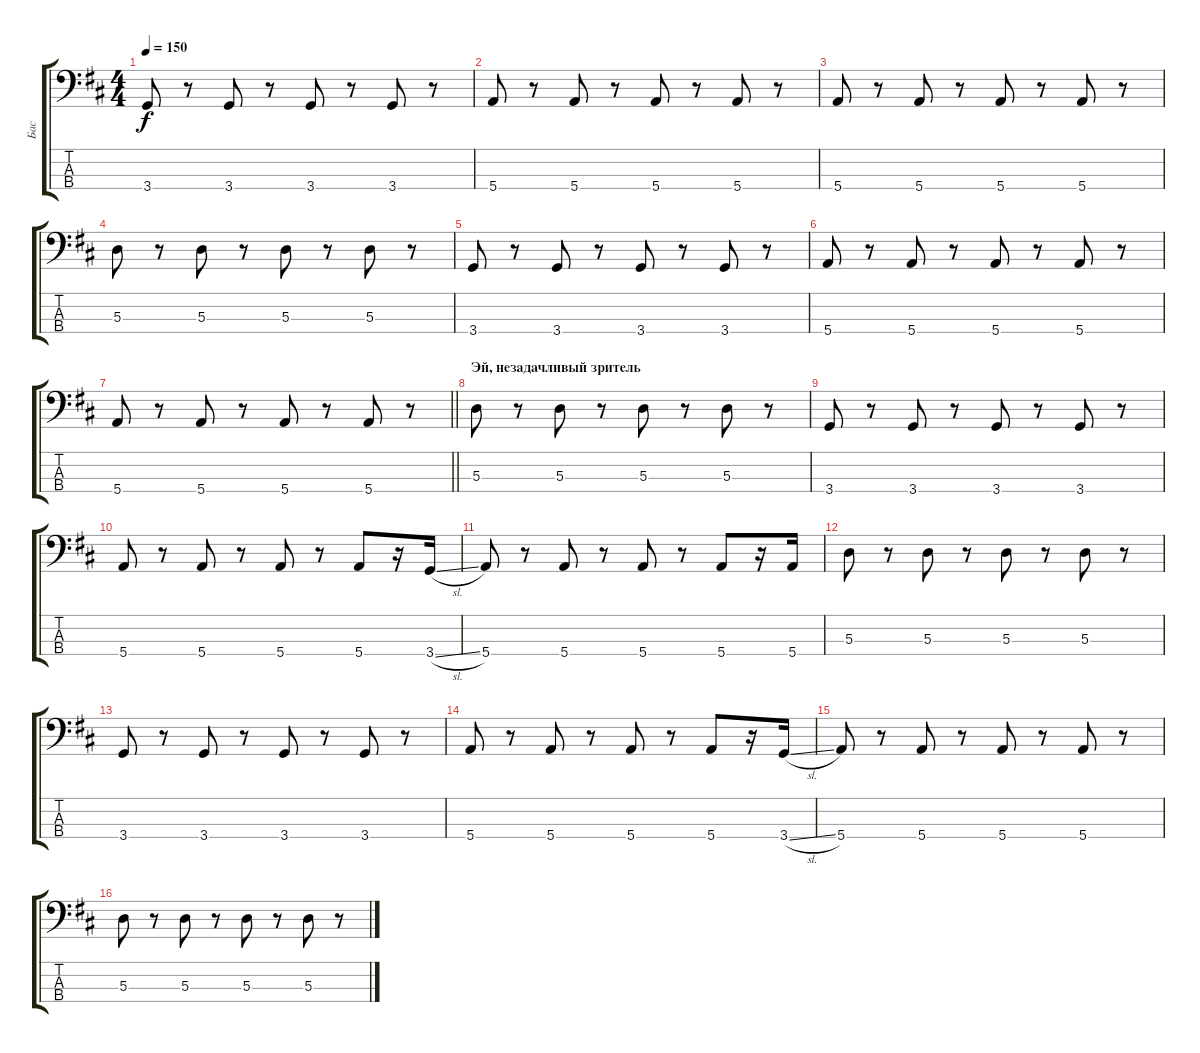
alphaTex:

\track ("Бас" "Бас") {instrument electricbassfinger}
\staff {score tabs}
\tuning (G2 D2 A1 E1) {hide}
\ts (4 4)
\tempo 150
\clef f4
\ks bminor
3.4.8{dy f} r.8 3.4.8 r.8 3.4.8 r.8 3.4.8 r.8 |
5.4.8 r.8 5.4.8 r.8 5.4.8 r.8 5.4.8 r.8 |
5.4.8 r.8 5.4.8 r.8 5.4.8 r.8 5.4.8 r.8 |
5.3.8 r.8 5.3.8 r.8 5.3.8 r.8 5.3.8 r.8 |
3.4.8 r.8 3.4.8 r.8 3.4.8 r.8 3.4.8 r.8 |
5.4.8 r.8 5.4.8 r.8 5.4.8 r.8 5.4.8 r.8 |
\barLineRight lightlight
5.4.8 r.8 5.4.8 r.8 5.4.8 r.8 5.4.8 r.8 |
\section ("" "Эй, незадачливый зритель")
5.3.8 r.8 5.3.8 r.8 5.3.8 r.8 5.3.8 r.8 |
3.4.8 r.8 3.4.8 r.8 3.4.8 r.8 3.4.8 r.8 |
5.4.8 r.8 5.4.8 r.8 5.4.8 r.8 5.4.8 r.16 3.4{sl}.16 |
5.4.8 r.8 5.4.8 r.8 5.4.8 r.8 5.4.8 r.16 5.4.16 |
5.3.8 r.8 5.3.8 r.8 5.3.8 r.8 5.3.8 r.8 |
3.4.8 r.8 3.4.8 r.8 3.4.8 r.8 3.4.8 r.8 |
5.4.8 r.8 5.4.8 r.8 5.4.8 r.8 5.4.8 r.16 3.4{sl}.16 |
5.4.8 r.8 5.4.8 r.8 5.4.8 r.8 5.4.8 r.8 |
5.3.8 r.8 5.3.8 r.8 5.3.8 r.8 5.3.8 r.8
